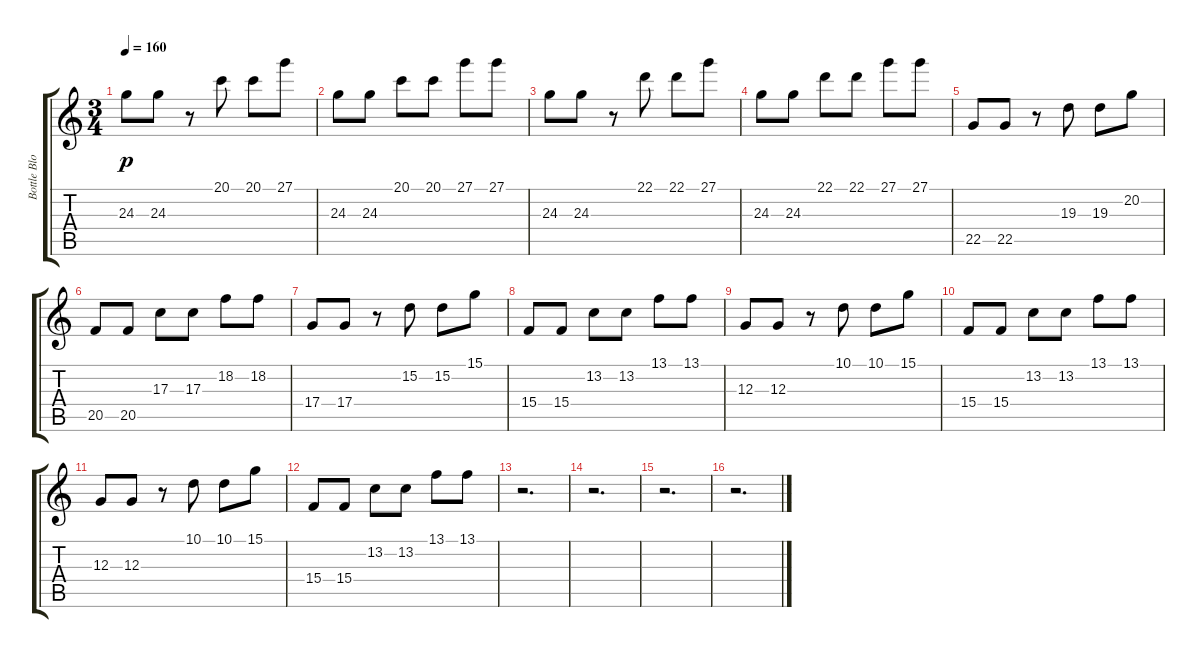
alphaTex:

\track ("Bottle Blow BG" "Bottle Blo") {instrument blownbottle}
\staff {score tabs}
\tuning (E4 B3 G3 D3 A2 E2) {hide}
\ts (3 4)
\tempo 160
\clef g2
\ks c
24.3.8{dy p} 24.3.8 r.8 20.1.8 20.1.8 27.1.8 |
24.3.8 24.3.8 20.1.8 20.1.8 27.1.8 27.1.8 |
24.3.8 24.3.8 r.8 22.1.8 22.1.8 27.1.8 |
24.3.8 24.3.8 22.1.8 22.1.8 27.1.8 27.1.8 |
22.5.8 22.5.8 r.8 19.3.8 19.3.8 20.2.8 |
20.5.8 20.5.8 17.3.8 17.3.8 18.2.8 18.2.8 |
17.4.8 17.4.8 r.8 15.2.8 15.2.8 15.1.8 |
15.4.8 15.4.8 13.2.8 13.2.8 13.1.8 13.1.8 |
12.3.8 12.3.8 r.8 10.1.8 10.1.8 15.1.8 |
15.4.8 15.4.8 13.2.8 13.2.8 13.1.8 13.1.8 |
12.3.8 12.3.8 r.8 10.1.8 10.1.8 15.1.8 |
15.4.8 15.4.8 13.2.8 13.2.8 13.1.8 13.1.8 |
r.2{d} |
r.2{d} |
r.2{d} |
r.2{d}
